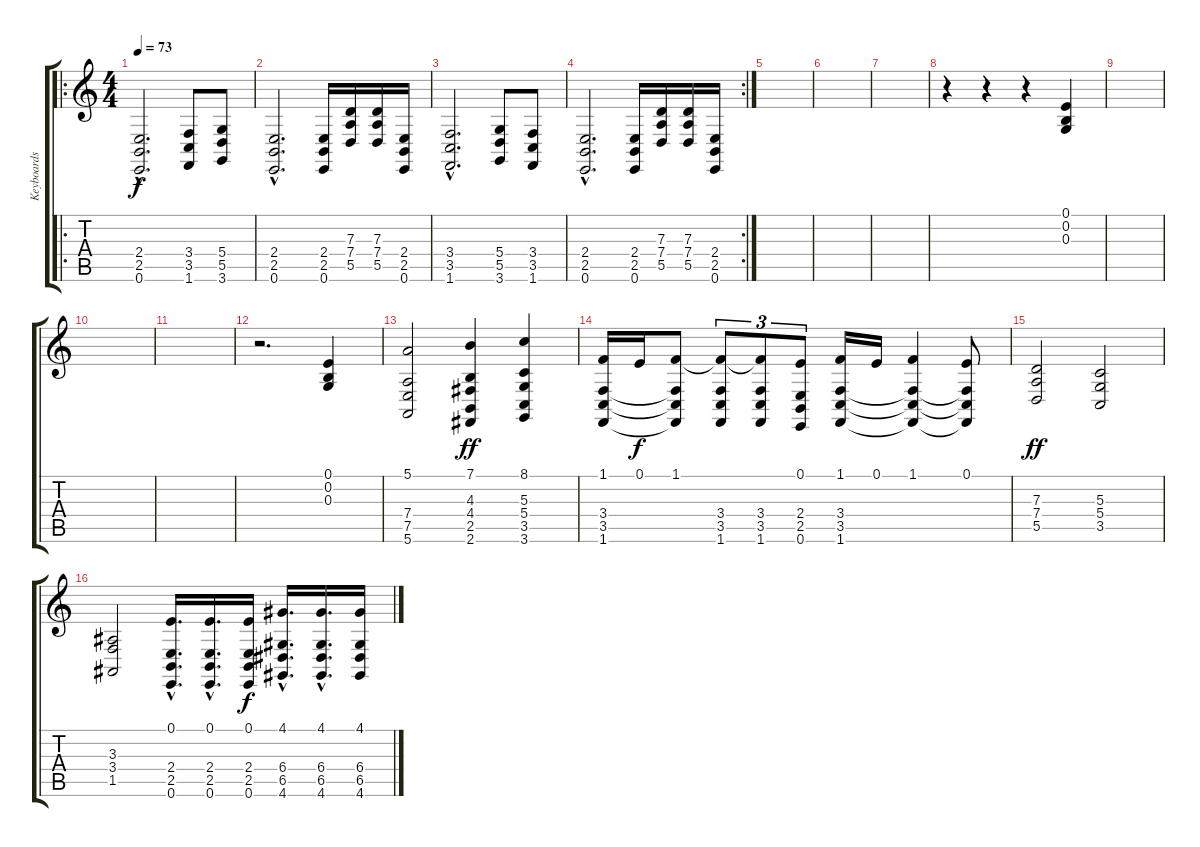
\track ("Keyboards " "Keyboards ") {instrument stringensemble1}
\staff {score tabs}
\tuning (E4 B3 G3 D3 A2 E2) {hide}
\ro
\ts (4 4)
\tempo 73
\clef g2
\ks c
(2.4{hac} 2.5{hac} 0.6{hac}).2{d dy f instrument stringensemble1} (3.4 3.5 1.6).8 (5.4 5.5 3.6).8 |
(2.4{hac} 2.5{hac} 0.6{hac}).2{d} (2.4 2.5 0.6).16 (7.3 7.4 5.5).16 (7.3 7.4 5.5).16 (2.4 2.5 0.6).16 |
(3.4{hac} 3.5{hac} 1.6{hac}).2{d} (5.4 5.5 3.6).8 (3.4 3.5 1.6).8 |
\rc 2
(2.4{hac} 2.5{hac} 0.6{hac}).2{d} (2.4 2.5 0.6).16 (7.3 7.4 5.5).16 (7.3 7.4 5.5).16 (2.4 2.5 0.6).16 |
|
|
|
r.4 r.4 r.4 (0.1 0.2 0.3).4{volume 16 instrument reversecymbal} |
|
|
|
r.2{d} (0.1 0.2 0.3).4{volume 16 instrument reversecymbal} |
(5.1 7.4 7.5 5.6).2{instrument stringensemble1} (7.1 4.3 4.4 2.5 2.6).4{dy ff} (8.1 5.3 5.4 3.5 3.6).4 |
(1.1 3.4 3.5 1.6).16 0.1.16{dy f} (1.1 3.4{t} 3.5{t} 1.6{t}).8 (1.1{t} 3.4 3.5 1.6).8{tu (3 2)} (1.1{t} 3.4 3.5 1.6).8{tu (3 2)} (0.1 2.4 2.5 0.6).8{tu (3 2)} (1.1 3.4 3.5 1.6).16 0.1.16 (1.1 3.4{t} 3.5{t} 1.6{t}).4 (0.1 3.4{t} 3.5{t} 1.6{t}).8 |
(7.3 7.4 5.5).2{dy ff} (5.3 5.4 3.5).2 |
(3.3 3.4 1.5).2 (0.1{hac} 2.4{hac} 2.5{hac} 0.6{hac}).16{d} (0.1{hac} 2.4{hac} 2.5{hac} 0.6{hac}).16{d} (0.1 2.4 2.5 0.6).16{dy f} (4.1{hac} 6.4{hac} 6.5{hac} 4.6{hac}).16{d} (4.1{hac} 6.4{hac} 6.5{hac} 4.6{hac}).16{d} (4.1 6.4 6.5 4.6).16
